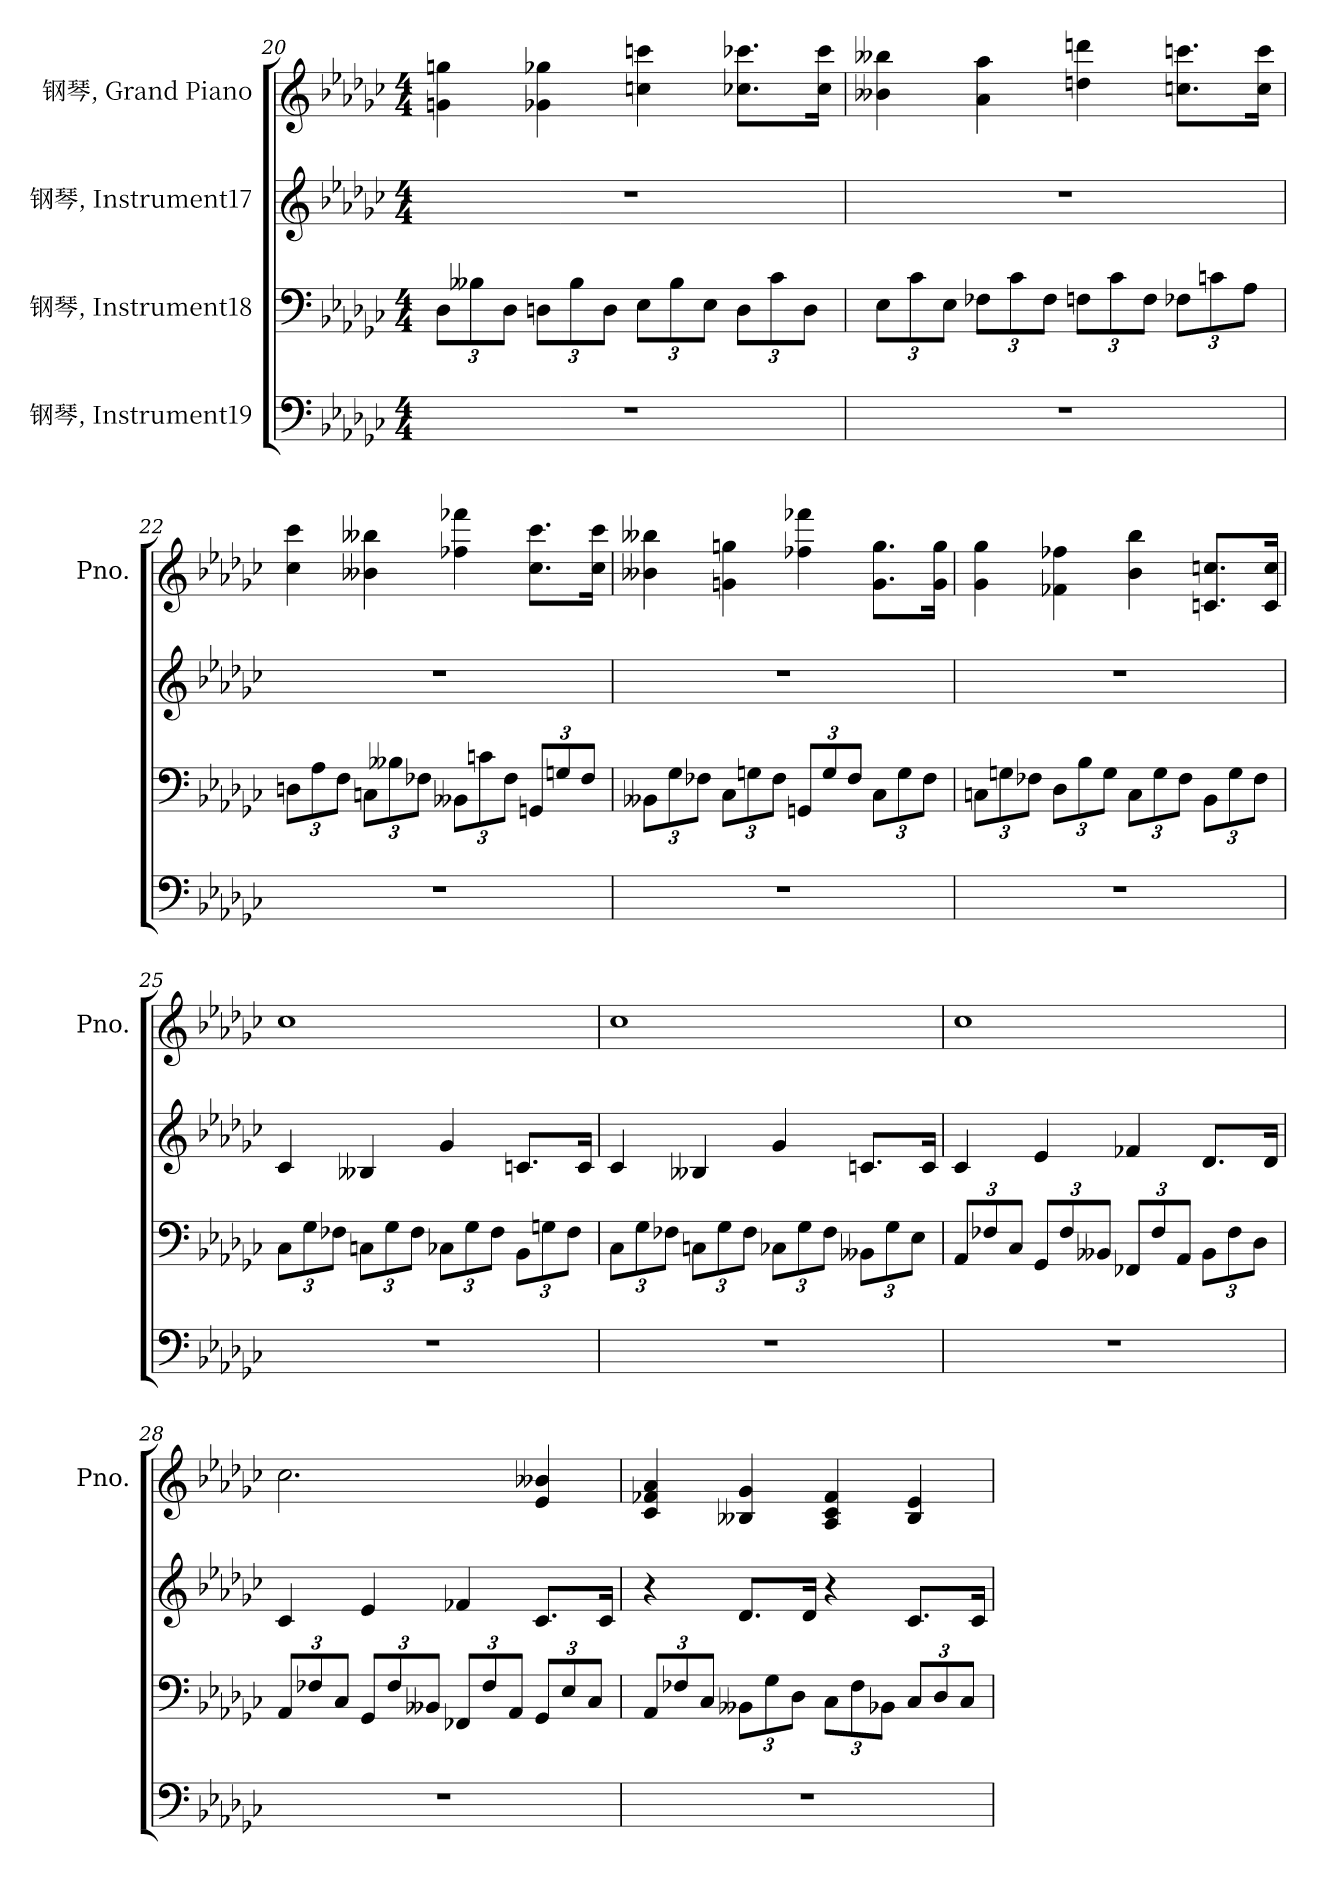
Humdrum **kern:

**kern	**kern	**kern	**kern
*part4	*part3	*part2	*part1
*staff4	*staff3	*staff2	*staff1
*I"钢琴, Instrument19	*I"钢琴, Instrument18	*I"钢琴, Instrument17	*I"钢琴, Grand Piano
*	*	*	*I'Pno.
*clefF4	*clefF4	*clefG2	*clefG2
*k[b-e-a-d-g-c-]	*k[b-e-a-d-g-c-]	*k[b-e-a-d-g-c-]	*k[b-e-a-d-g-c-]
*M4/4	*M4/4	*M4/4	*M4/4
*	*Xbrackettup	*	*
=20	=20	=20	=20
1r	12D-\L	1r	4gn\ 4ggn\
.	12B--X\	.	.
.	12D-\J	.	.
.	12Dn\L	.	4g-X\ 4gg-X\
.	12B--\	.	.
.	12D\J	.	.
.	12E-\L	.	4ccn\ 4cccn\
.	12B--\	.	.
.	12E-\J	.	.
.	12D\L	.	8.cc-X\ 8.ccc-X\L
.	12c-\	.	.
.	12D\J	.	.
.	.	.	16cc-\ 16ccc-\Jk
!!LO:LB:g=z
=21	=21	=21	=21
1r	12E-\L	1r	4b--X\ 4bb--X\
.	12c-\	.	.
.	12E-\J	.	.
.	12F-X\L	.	4a-\ 4aa-\
.	12c-\	.	.
.	12F-\J	.	.
.	12Fn\L	.	4ddn\ 4dddn\
.	12c-\	.	.
.	12F\J	.	.
.	12F-X\L	.	8.ccn\ 8.cccn\L
.	12cn\	.	.
.	12A-\J	.	.
.	.	.	16cc\ 16ccc\Jk
=22	=22	=22	=22
1r	12Dn\L	1r	4cc-\ 4ccc-\
.	12A-\	.	.
.	12F\J	.	.
.	12Cn\L	.	4b--X\ 4bb--X\
.	12B--X\	.	.
.	12F-X\J	.	.
.	12BB--X\L	.	4ff-X\ 4fff-X\
.	12cn\	.	.
.	12F-\J	.	.
.	12GGn/L	.	8.cc-\ 8.ccc-\L
.	12Gn/	.	.
.	12F-/J	.	.
.	.	.	16cc-\ 16ccc-\Jk
!!LO:LB:g=z
=23	=23	=23	=23
1r	12BB--X\L	1r	4b--X\ 4bb--X\
.	12G-\	.	.
.	12F-X\J	.	.
.	12C-\L	.	4gn\ 4ggn\
.	12Gn\	.	.
.	12F-\J	.	.
.	12GGn/L	.	4ff-X\ 4fff-X\
.	12G/	.	.
.	12F-/J	.	.
.	12C-\L	.	8.g\ 8.gg\L
.	12G\	.	.
.	12F-\J	.	.
.	.	.	16g\ 16gg\Jk
=24	=24	=24	=24
1r	12Cn\L	1r	4g-\ 4gg-\
.	12Gn\	.	.
.	12F-X\J	.	.
.	12D-\L	.	4f-X\ 4ff-X\
.	12B-\	.	.
.	12G\J	.	.
.	12C\L	.	4b-\ 4bb-\
.	12G\	.	.
.	12F-\J	.	.
.	12BB-\L	.	8.cn/ 8.ccn/L
.	12G\	.	.
.	12F-\J	.	.
.	.	.	16c/ 16cc/Jk
!!LO:PB:g=z
=25	=25	=25	=25
1r	12C-\L	4c-/	1cc-
.	12G-\	.	.
.	12F-X\J	.	.
.	12Cn\L	4B--X/	.
.	12G-\	.	.
.	12F-\J	.	.
.	12C-X\L	4g-/	.
.	12G-\	.	.
.	12F-\J	.	.
.	12BB-\L	8.cn/L	.
.	12Gn\	.	.
.	12F-\J	.	.
.	.	16c/Jk	.
=26	=26	=26	=26
1r	12C-\L	4c-/	1cc-
.	12G-\	.	.
.	12F-X\J	.	.
.	12Cn\L	4B--X/	.
.	12G-\	.	.
.	12F-\J	.	.
.	12C-X\L	4g-/	.
.	12G-\	.	.
.	12F-\J	.	.
.	12BB--X\L	8.cn/L	.
.	12G-\	.	.
.	12E-\J	.	.
.	.	16c/Jk	.
!!LO:LB:g=z
=27	=27	=27	=27
1r	12AA-/L	4c-/	1cc-
.	12F-X/	.	.
.	12C-/J	.	.
.	12GG-/L	4e-/	.
.	12F-/	.	.
.	12BB--X/J	.	.
.	12FF-X/L	4f-X/	.
.	12F-/	.	.
.	12AA-/J	.	.
.	12BB--\L	8.d-/L	.
.	12F-\	.	.
.	12D-\J	.	.
.	.	16d-/Jk	.
=28	=28	=28	=28
1r	12AA-/L	4c-/	2.cc-\
.	12F-X/	.	.
.	12C-/J	.	.
.	12GG-/L	4e-/	.
.	12F-/	.	.
.	12BB--X/J	.	.
.	12FF-X/L	4f-X/	.
.	12F-/	.	.
.	12AA-/J	.	.
*	*	*	*MM101
.	12GG-/L	8.c-/L	4e-/ 4b--X/
.	12E-/	.	.
.	12C-/J	.	.
.	.	16c-/Jk	.
!!LO:LB:g=z
=29	=29	=29	=29
*	*	*	*MM94
1r	12AA-/L	4r	4c-/ 4f-X/ 4a-/
.	12F-X/	.	.
.	12C-/J	.	.
.	12BB--X\L	8.d-/L	4B--X/ 4g-/
.	12G-\	.	.
.	12D-\J	.	.
.	.	16d-/Jk	.
.	12C-\L	4r	4A-/ 4c-/ 4f-/
.	12F-\	.	.
.	12BB-X\J	.	.
.	12C-/L	8.c-/L	4B--/ 4e-/
.	12D-/	.	.
.	12C-/J	.	.
.	.	16c-/Jk	.
=	=	=	=
*-	*-	*-	*-
